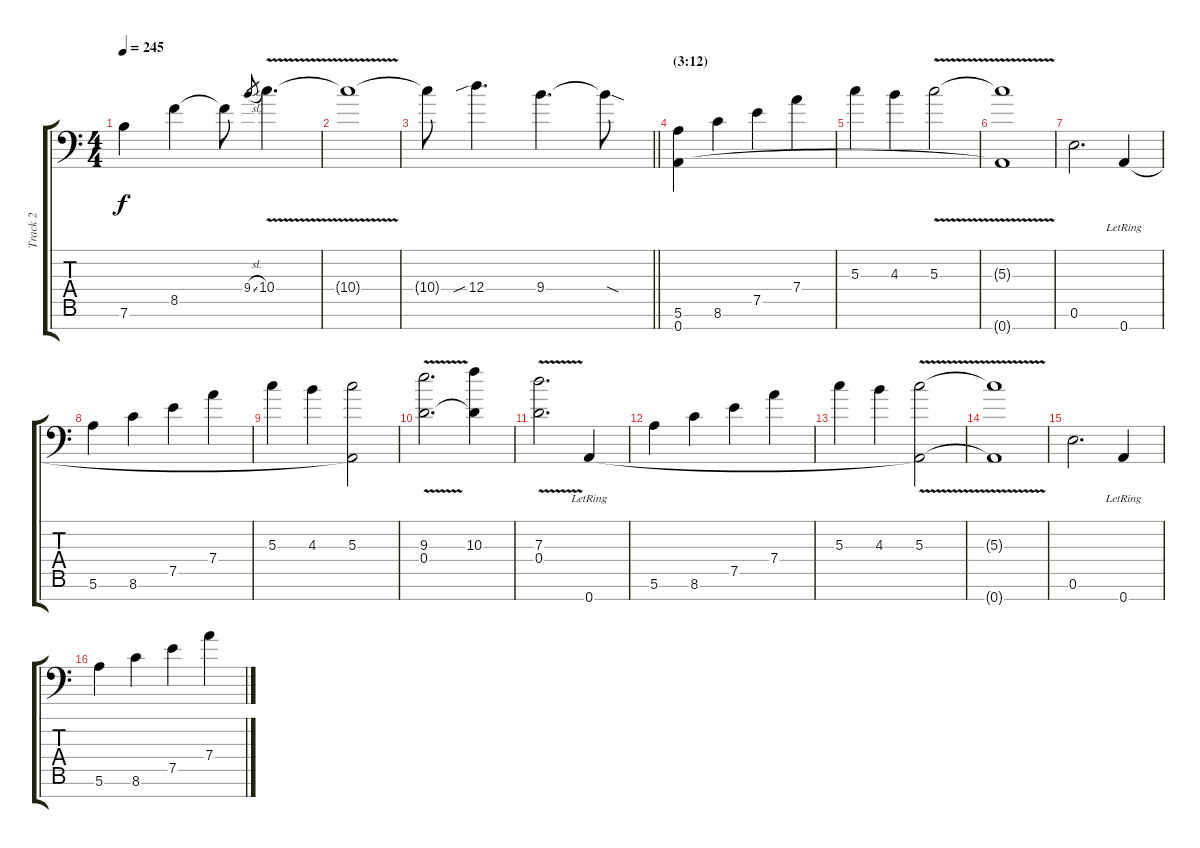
\track ("Track 2" "Track 2") {instrument distortionguitar}
\staff {score tabs}
\tuning (E4 B3 G3 D3 A2 E2 A1) {hide}
\ts (4 4)
\tempo 245
\clef f4
\ks c
7.6{t}.4{dy f} 8.5.4 8.5{t}.8 9.4{sl}.8{gr} 10.4{v}.4{d} |
10.4{t}.1 |
\barLineRight lightlight
10.4{t}.8 12.4{sib}.4{d} 9.4.4{d} 9.4{sod t}.8 |
\section ("" "(3:12)")
(5.6 0.7).4 8.6.4 7.5.4 7.4.4 |
5.3.4 4.3.4 5.3{v}.2 |
(5.3{t} 0.7{t}).1 |
0.6.2{d} 0.7{lr}.4 |
5.6.4 8.6.4 7.5.4 7.4.4 |
5.3.4 4.3.4 (5.3 0.7{t}).2 |
(9.3{v} 0.4).2{d} (10.3 0.4{t}).4 |
(7.3{v} 0.4).2{d} 0.7{lr}.4 |
5.6.4 8.6.4 7.5.4 7.4.4 |
5.3.4 4.3.4 (5.3{v} 0.7{t}).2 |
(5.3{t} 0.7{t}).1 |
0.6.2{d} 0.7{lr}.4 |
5.6.4 8.6.4 7.5.4 7.4.4
